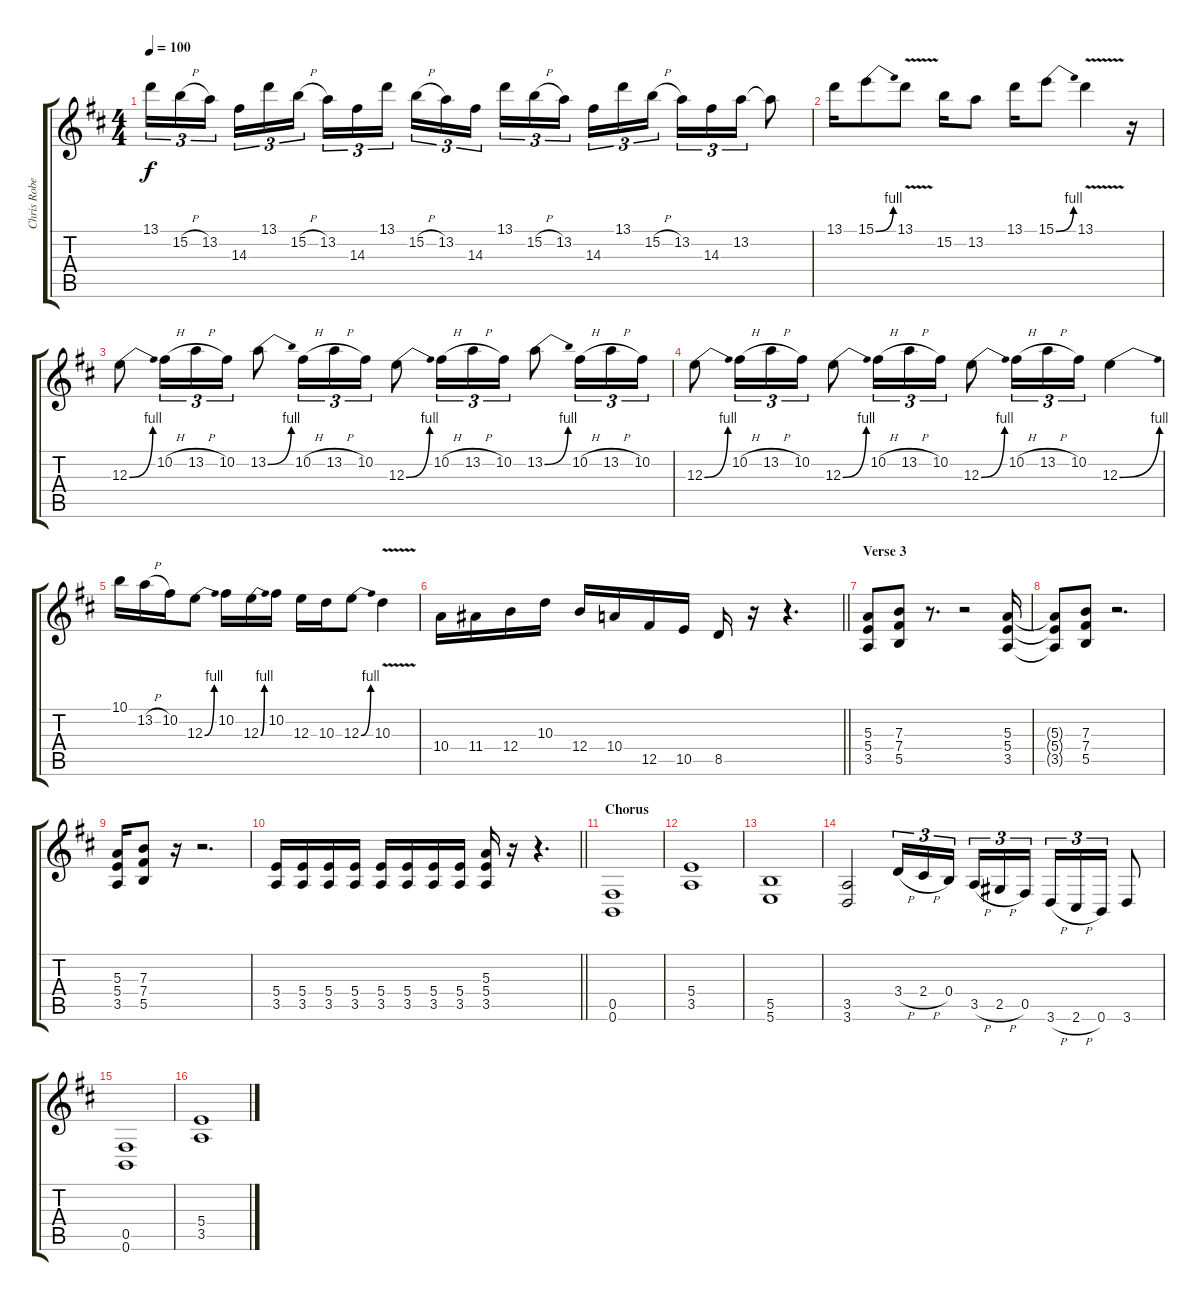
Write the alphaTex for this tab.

\track ("Chris Robertson" "Chris Robe") {instrument distortionguitar}
\staff {score tabs}
\tuning (Db4 Ab3 E3 B2 Gb2 B1) {hide}
\ts (4 4)
\tempo 100
\clef g2
\ks bminor
13.1{t}.16{tu (3 2) dy f} 15.2{h}.16{tu (3 2)} 13.2.16{tu (3 2) beam splitsecondary} 14.3.16{tu (3 2)} 13.1.16{tu (3 2)} 15.2{h}.16{tu (3 2)} 13.2.16{tu (3 2)} 14.3.16{tu (3 2)} 13.1.16{tu (3 2) beam splitsecondary} 15.2{h}.16{tu (3 2)} 13.2.16{tu (3 2)} 14.3.16{tu (3 2)} 13.1.16{tu (3 2)} 15.2{h}.16{tu (3 2)} 13.2.16{tu (3 2) beam splitsecondary} 14.3.16{tu (3 2)} 13.1.16{tu (3 2)} 15.2{h}.16{tu (3 2)} 13.2.16{tu (3 2)} 14.3.16{tu (3 2)} 13.2.16{tu (3 2)} 13.2{t}.8 |
13.1.16 15.1{be (bend 0 0 60 4)}.8 13.1{v}.8 15.2.16 13.2.8 13.1.16 15.1{be (bend 0 0 60 4)}.8 13.1{v}.4 r.16 |
12.3{be (bend 0 0 60 4)}.8 10.2{h}.16{tu (3 2)} 13.2{h}.16{tu (3 2)} 10.2.16{tu (3 2)} 13.2{be (bend 0 0 60 4)}.8 10.2{h}.16{tu (3 2)} 13.2{h}.16{tu (3 2)} 10.2.16{tu (3 2)} 12.3{be (bend 0 0 60 4)}.8 10.2{h}.16{tu (3 2)} 13.2{h}.16{tu (3 2)} 10.2.16{tu (3 2)} 13.2{be (bend 0 0 60 4)}.8 10.2{h}.16{tu (3 2)} 13.2{h}.16{tu (3 2)} 10.2.16{tu (3 2)} |
12.3{be (bend 0 0 60 4)}.8 10.2{h}.16{tu (3 2)} 13.2{h}.16{tu (3 2)} 10.2.16{tu (3 2)} 12.3{be (bend 0 0 60 4)}.8 10.2{h}.16{tu (3 2)} 13.2{h}.16{tu (3 2)} 10.2.16{tu (3 2)} 12.3{be (bend 0 0 60 4)}.8 10.2{h}.16{tu (3 2)} 13.2{h}.16{tu (3 2)} 10.2.16{tu (3 2)} 12.3{be (bend 0 0 60 4)}.4 |
10.1.16 13.2{h}.16 10.2.16 12.3{be (bend 0 0 60 4)}.8 10.2.16 12.3{be (bend 0 0 60 4)}.16 10.2.16 12.3.16 10.3.16 12.3{be (bend 0 0 60 4)}.8 10.3{v}.4 |
\barLineRight lightlight
10.4.16 11.4.16 12.4.16 10.3.16 12.4.16 10.4.16 12.5.16 10.5.16 8.5.16 r.16 r.4{d} |
\section ("" "Verse 3")
(5.3 5.4 3.5).8 (7.3 7.4 5.5).8 r.8{d} r.2 (5.3 5.4 3.5).16 |
(5.3{t} 5.4{t} 3.5{t}).8 (7.3 7.4 5.5).8 r.2{d} |
(5.3 5.4 3.5).16 (7.3 7.4 5.5).8 r.16 r.2{d} |
\barLineRight lightlight
(5.4 3.5).16 (5.4 3.5).16 (5.4 3.5).16 (5.4 3.5).16 (5.4 3.5).16 (5.4 3.5).16 (5.4 3.5).16 (5.4 3.5).16 (5.3 5.4 3.5).16 r.16 r.4{d} |
\section ("" "Chorus")
(0.5 0.6).1 |
(5.4 3.5).1 |
(5.5 5.6).1 |
(3.5 3.6).2 3.4{h}.16{tu (3 2)} 2.4{h}.16{tu (3 2)} 0.4.16{tu (3 2) beam splitsecondary} 3.5{h}.16{tu (3 2)} 2.5{h}.16{tu (3 2)} 0.5.16{tu (3 2)} 3.6{h}.16{tu (3 2)} 2.6{h}.16{tu (3 2)} 0.6.16{tu (3 2)} 3.6.8 |
(0.5 0.6).1 |
(5.4 3.5).1
